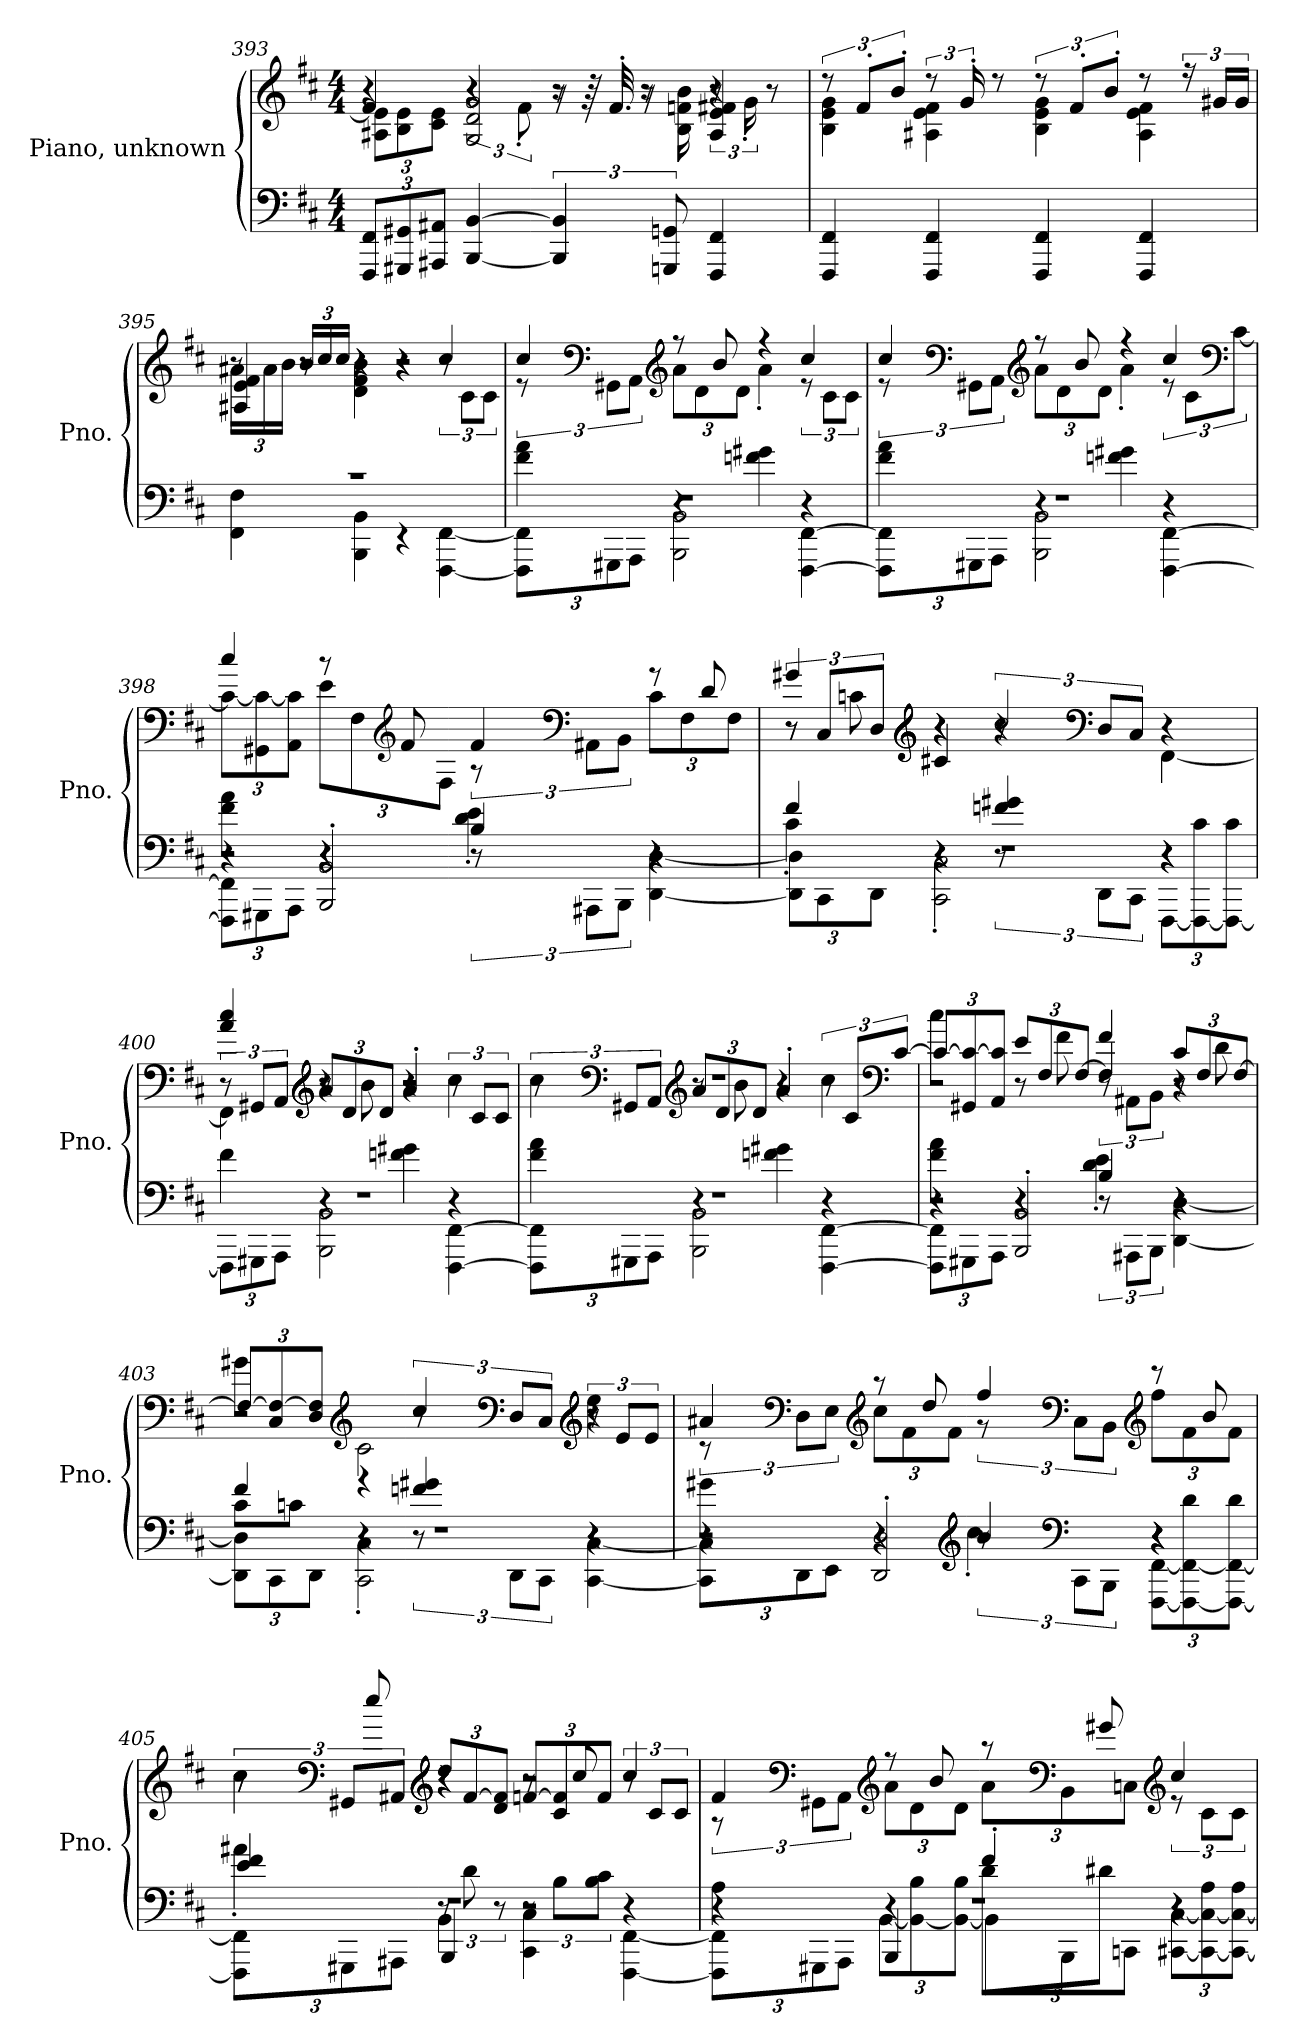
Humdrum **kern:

**kern	**kern
*part1	*part1
*staff2	*staff1
*I"Piano, unknown	*
*I'Pno.	*
*clefF4	*clefG2
*k[f#c#]	*k[f#c#]
*M4/4	*M4/4
=393	=393
*	*^
*Xbrackettup	*	*Xbrackettup
*	*	*^
12FFF#/ 12FF#/L	4f#/]	12A#X\ 12e\L	4r
12GGG#X/ 12GG#X/	.	12B\ 12e\	.
12AAA#X/ 12AA#X/J	.	12c#\ 12e\J	.
*	*	*brackettup	*
[4BBB/ [4BB/	4r	6r	2G/ 2d/ 2g/
.	.	12f#'\	.
*brackettup	*	*	*
6BBB/] 6BB/]	16r	8r	.
.	64r	.	.
.	32.f#'/	.	.
.	8r	16r	.
12GGGn/ 12GGn/	.	.	.
.	.	16B\ 16fn\ 16b\	.
4FFF#/ 4FF#/	4A#/ 4e/ 4f#X/	12r	4r
.	.	24g'\	.
.	.	8r	.
*	*	*v	*v
!!LO:PB:g=z
=394	=394	=394
4FFF#/ 4FF#/	12r	4B\ 4e\ 4g\
.	12f#'/L	.
.	12b'/J	.
4FFF#/ 4FF#/	12r	4A#X\ 4e\ 4f#\
.	24g'/	.
.	8r	.
4FFF#/ 4FF#/	12r	4B\ 4e\ 4g\
.	12f#'/L	.
.	12b'/J	.
4FFF#/ 4FF#/	8r	4A#\ 4e\ 4f#\
.	24r	.
.	24g#X/LL	.
.	24g#/JJ	.
=395	=395	=395
*^	*	*
*	*	*	*Xbrackettup
*	*	*	*^
1r	4FF#\ 4F#\	8r	24a#X\LL	4A#X/ 4e/ 4f#/
.	.	.	24a#\	.
.	.	.	24b\JJ	.
.	.	24b/LL	8r	.
.	.	24cc#/	.	.
.	.	24cc#/JJ	.	.
.	4BBB\ 4BB\	4r	4d\ 4f#\ 4b\	4r
.	4r	4r	4r	2r
*	*	*	*brackettup	*
.	[4FFF#\ [4FF#\	4cc#/	12r	.
.	.	.	12c#\L	.
.	.	.	12c#\J	.
*	*	*v	*v	*v
!!LO:LB:g=z
=396	=396	=396
*	*^	*
*	*	*Xbrackettup	*
*	*	*	*^
1r	4f#\ 4a\	12FFF#\] 12FF#\]L	4cc#/	12r
*	*	*	*clefF4	*
.	.	12GGG#X\	.	12GG#X\L
.	.	12AAA\J	.	12AA\J
*	*	*	*clefG2	*
*	*	*	*	*Xbrackettup
.	2BBB\ 2BB\	4r	8r	12a\L
.	.	.	.	12d\
.	.	.	8b/	.
.	.	.	.	12d\J
.	.	4fn\ 4g#X\	4r	4a'\
*	*	*	*	*brackettup
.	4r	[4FFF#\ [4FF#\	4cc#/	12r
.	.	.	.	12c#\L
.	.	.	.	12c#\J
=397	=397	=397	=397	=397
1r	4f#\ 4a\	12FFF#\] 12FF#\]L	4cc#/	12r
*	*	*	*clefF4	*
.	.	12GGG#X\	.	12GG#X\L
.	.	12AAA\J	.	12AA\J
*	*	*	*clefG2	*
*	*	*	*	*Xbrackettup
.	2BBB\ 2BB\	4r	8r	12a\L
.	.	.	.	12d\
.	.	.	8b/	.
.	.	.	.	12d\J
.	.	4fn\ 4g#X\	4r	4a'\
*	*	*	*	*brackettup
.	4r	[4FFF#\ [4FF#\	4cc#/	12r
.	.	.	.	12c#\L
*	*	*	*clefF4	*
.	.	.	.	[12c#\J
!!LO:LB:g=z	!!
=398	=398	=398	=398	=398
*	*	*^	*	*
*	*	*	*	*	*Xbrackettup
2r	4f#\ 4a\	4r	12FFF#\] 12FF#\]L	4cc#/	12c#\L_
.	.	.	12GGG#X\	.	12GG#X\ 12c#\_
.	.	.	12AAA\J	.	12AA\ 12c#\]J
.	4r	2BBB/' 2BB/'	4r	8r	12e\L
.	.	.	.	.	12F#\
*	*	*	*	*clefG2	*
.	.	.	.	8f#/	.
.	.	.	.	.	12F#\J
*	*	*	*brackettup	*	*brackettup
4B/	4d\' 4e\'	.	12r	4f#/	12r
*	*	*	*	*clefF4	*
.	.	.	12AAA#X\L	.	12AA#X\L
.	.	.	12BBB\J	.	12BB\J
*	*	*	*	*	*Xbrackettup
4r	4r	4r	[4DD\ [4D\	8r	12c#\L
.	.	.	.	.	12F#\
.	.	.	.	8d/	.
.	.	.	.	.	12F#\J
=399	=399	=399	=399	=399	=399
*	*	*	*	*	*^
*	*	*	*Xbrackettup	*	*	*brackettup
1r	4c#'\	4f#/	12DD\] 12D\]L	4g#X/	8r	12r
.	.	.	12CC#\	.	.	12C#/L
.	.	.	.	.	8cn\	.
.	.	.	12DD\J	.	.	12D/J
*	*	*	*	*clefG2	*	*
.	2CC#\' 2C#\'	4r	4r	4r	4r	4c#X/
*	*	*	*brackettup	*	*	*
.	.	4fn/ 4g#X/	12r	2cc#/	4r	12r
*	*	*	*	*clefF4	*	*
.	.	.	12DD\L	.	.	12D/L
.	.	.	12CC#\J	.	.	12C#/J
*	*	*	*Xbrackettup	*	*	*
.	4r	4r	[12FFF#\L	.	[4FF#\	4r
.	.	.	12FFF#\_ 12c#\	.	.	.
.	.	.	12FFF#\_ 12c#\J	.	.	.
*	*	*v	*v	*	*	*
!!LO:LB:g=z	!!	!!
=400	=400	=400	=400	=400	=400
1r	4f#\	12FFF#\L]	4a/ 4cc#/	4FF#\]	12r
.	.	12GGG#X\	.	.	12GG#X/L
.	.	12AAA\J	.	.	12AA/J
*	*	*	*clefG2	*	*
*	*	*	*	*	*Xbrackettup
.	2BBB\ 2BB\	4r	4r	8r	12a/L
.	.	.	.	.	12d/
.	.	.	.	8b\	.
.	.	.	.	.	12d/J
.	.	4fn\ 4g#X\	2r	4r	4a'/
*	*	*	*	*	*brackettup
.	4r	[4FFF#\ [4FF#\	.	4cc#\	12r
.	.	.	.	.	12c#/L
.	.	.	.	.	12c#/J
=401	=401	=401	=401	=401	=401
1r	4f#\ 4a\	12FFF#\] 12FF#\]L	1r	4cc#\	12r
*	*	*	*clefF4	*	*
.	.	12GGG#X\	.	.	12GG#X/L
.	.	12AAA\J	.	.	12AA/J
*	*	*	*clefG2	*	*
*	*	*	*	*	*Xbrackettup
.	2BBB\ 2BB\	4r	.	8r	12a/L
.	.	.	.	.	12d/
.	.	.	.	8b\	.
.	.	.	.	.	12d/J
.	.	4fn\ 4g#X\	.	4r	4a'/
*	*	*	*	*	*brackettup
.	4r	[4FFF#\ [4FF#\	.	4cc#\	12r
.	.	.	.	.	12c#/L
*	*	*	*clefF4	*	*
.	.	.	.	.	[12c#/J
!!LO:LB:g=z	!!	!!
=402	=402	=402	=402	=402	=402
*	*	*^	*	*	*
*	*	*	*	*	*	*Xbrackettup
2r	4f#\ 4a\	4r	12FFF#\] 12FF#\]L	2r	4cc#\	12c#/L_
.	.	.	12GGG#X\	.	.	12GG#X/ 12c#/_
.	.	.	12AAA\J	.	.	12AA/ 12c#/]J
.	4r	2BBB/' 2BB/'	4r	.	8r	12e/L
.	.	.	.	.	.	12F#/
.	.	.	.	.	8f#\	.
.	.	.	.	.	.	[12F#/J
*	*	*	*brackettup	*	*brackettup	*
4B/	4d\' 4e\'	.	12r	4f#/	12r	4F#/]
.	.	.	12AAA#X\L	.	12AA#X\L	.
.	.	.	12BBB\J	.	12BB\J	.
*	*	*	*	*	*	*Xbrackettup
4r	4r	4r	[4DD\ [4D\	4r	8r	12c#/L
.	.	.	.	.	.	12F#/
.	.	.	.	.	8d\	.
.	.	.	.	.	.	[12F#/J
=403	=403	=403	=403	=403	=403	=403
*	*	*	*Xbrackettup	*	*	*
1r	8c#\L	4f#/	12DD\] 12D\]L	2r	4g#X\	12F#/L_
.	.	.	12CC#\	.	.	12C#/ 12F#/_
.	8cn\J	.	.	.	.	.
.	.	.	12DD\J	.	.	12D/ 12F#/]J
*	*	*	*	*clefG2	*	*
.	2CC#'\	4r	4C#\	.	2c#\	4r
*	*	*	*brackettup	*	*	*brackettup
.	.	4fn/ 4g#X/	12r	4cc#/	.	12r
*	*	*	*	*clefF4	*	*
.	.	.	12DD\L	.	.	12D/L
.	.	.	12CC#\J	.	.	12C#/J
*	*	*	*	*clefG2	*	*
.	4r	4r	[4CC#\ [4C#\	4r	4ee\	12r
.	.	.	.	.	.	12e/L
.	.	.	.	.	.	12e/J
*	*	*	*	*v	*v	*v
!!LO:LB:g=z
=404	=404	=404	=404	=404
*	*	*	*Xbrackettup	*
*	*	*	*	*^
2r	4g#X\	4r	12CC#\] 12C#\]L	4a#X/	12r
*	*	*	*	*clefF4	*
.	.	.	12DD\	.	12D\L
.	.	.	12EE\J	.	12E\J
*	*	*	*	*clefG2	*
*	*	*	*	*	*Xbrackettup
.	4r	2DD/' 2D/'	4r	8r	12cc#\L
.	.	.	.	.	12f#\
.	.	.	.	8dd/	.
.	.	.	.	.	12f#\J
*clefG2	*	*	*	*	*
*	*	*	*brackettup	*	*brackettup
4b/	4cc#'\	.	12r	4ff#/	12r
*clefF4	*	*	*	*clefF4	*
.	.	.	12CC#\L	.	12C#\L
.	.	.	12BBB\J	.	12BB\J
*	*	*	*	*clefG2	*
*	*	*	*Xbrackettup	*	*Xbrackettup
4r	4r	4r	[12FFF#\ [12FF#\L	8r	12ff#\L
.	.	.	12FFF#\_ 12FF#\_ 12d\	.	12f#\
.	.	.	.	8b/	.
.	.	.	12FFF#\_ 12FF#\_ 12d\J	.	12f#\J
!!LO:PB:g=z
=405	=405	=405	=405	=405	=405
*	*	*	*	*	*^
*	*	*	*	*	*	*brackettup
1r	4a#X'\	4e/ 4f#/	12FFF#\] 12FF#\]L	8r	4cc#\	12r
*	*	*	*	*clefF4	*	*
.	.	.	12GGG#X\	.	.	12GG#X/L
.	.	.	.	8ee/	.	.
.	.	.	12AAA#X\J	.	.	12AA#X/J
*	*	*	*	*clefG2	*	*
*	*	*	*brackettup	*	*	*Xbrackettup
.	4BB\	4BBB/	12r	4r	4r	12dd/L
.	.	.	12d\	.	.	[12f#/
.	.	.	12r	.	.	12d/ 12f#/]J
.	4CC#\ 4C#\	2r	12r	8r	2r	[12fn/L
.	.	.	12B\L	.	.	12c#/ 12f/]
.	.	.	.	8cc#/	.	.
.	.	.	12B\ 12c#\J	.	.	12f/J
*	*	*	*	*	*	*brackettup
.	4r	.	[4FFF#\ [4FF#\	4cc#/	.	12r
.	.	.	.	.	.	12c#/L
.	.	.	.	.	.	12c#/J
*	*	*	*	*v	*v	*v
!!LO:LB:g=z
=406	=406	=406	=406	=406
*	*	*	*Xbrackettup	*
*	*	*	*	*^
1r	4A\	4r	12FFF#\] 12FF#\]L	4f#/	12r
*	*	*	*	*clefF4	*
.	.	.	12GGG#X\	.	12GG#X\L
.	.	.	12AAA\J	.	12AA\J
*	*	*	*	*clefG2	*
*	*	*	*	*	*Xbrackettup
.	4r	4BBB/	[12BB\L	8r	12a\L
.	.	.	12BB\_ 12B\	.	12d\
.	.	.	.	8b/	.
.	.	.	12BB\_ 12B\J	.	12d\J
.	12d\L	4f#'/	8BB\L]	8r	12a\L
*	*	*	*	*clefF4	*
.	12BBB\	.	.	.	12BB\
.	.	.	8d#X\J	8g#X/	.
.	12CCn\J	.	.	.	12Cn\J
*	*	*	*	*clefG2	*
*	*	*	*	*	*brackettup
.	4r	4r	[12CC#X\ [12C#\L	4cc#/	12r
.	.	.	12CC#\_ 12C#\_ 12A\	.	12c#\L
.	.	.	12CC#\_ 12C#\_ 12A\J	.	12c#\J
*v	*v	*v	*v	*	*
*	*v	*v
=	=
*-	*-
